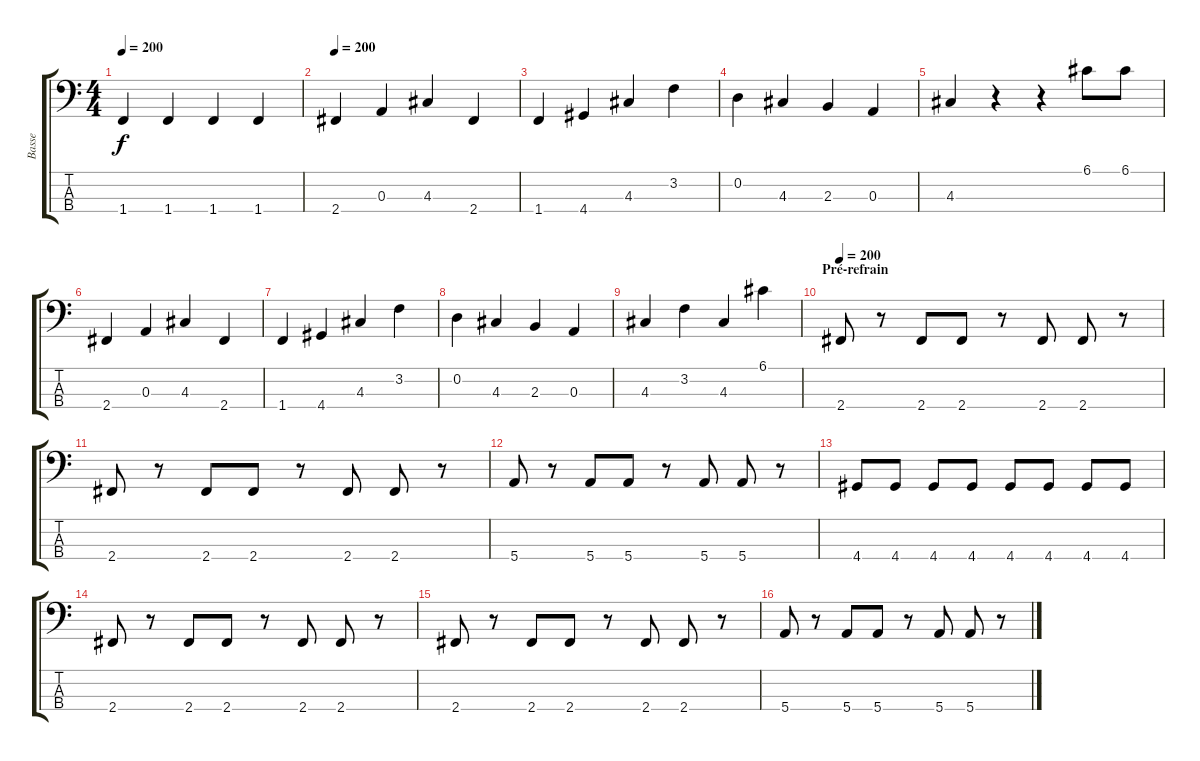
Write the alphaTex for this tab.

\track ("Basse" "Basse") {instrument electricbassfinger}
\staff {score tabs}
\tuning (G2 D2 A1 E1) {hide}
\ts (4 4)
\tempo 200
\clef f4
\ks c
1.4.4{dy f} 1.4.4 1.4.4 1.4.4 |
\tempo 200
2.4.4 0.3.4 4.3.4 2.4.4 |
1.4.4 4.4.4 4.3.4 3.2.4 |
0.2.4 4.3.4 2.3.4 0.3.4 |
4.3.4 r.4 r.4 6.1.8 6.1.8 |
2.4.4 0.3.4 4.3.4 2.4.4 |
1.4.4 4.4.4 4.3.4 3.2.4 |
0.2.4 4.3.4 2.3.4 0.3.4 |
4.3.4 3.2.4 4.3.4 6.1.4 |
\section ("" "Pré-refrain")
\tempo 200
2.4.8 r.8 2.4.8 2.4.8 r.8 2.4.8 2.4.8 r.8 |
2.4.8 r.8 2.4.8 2.4.8 r.8 2.4.8 2.4.8 r.8 |
5.4.8 r.8 5.4.8 5.4.8 r.8 5.4.8 5.4.8 r.8 |
4.4.8 4.4.8 4.4.8 4.4.8 4.4.8 4.4.8 4.4.8 4.4.8 |
2.4.8 r.8 2.4.8 2.4.8 r.8 2.4.8 2.4.8 r.8 |
2.4.8 r.8 2.4.8 2.4.8 r.8 2.4.8 2.4.8 r.8 |
5.4.8 r.8 5.4.8 5.4.8 r.8 5.4.8 5.4.8 r.8
